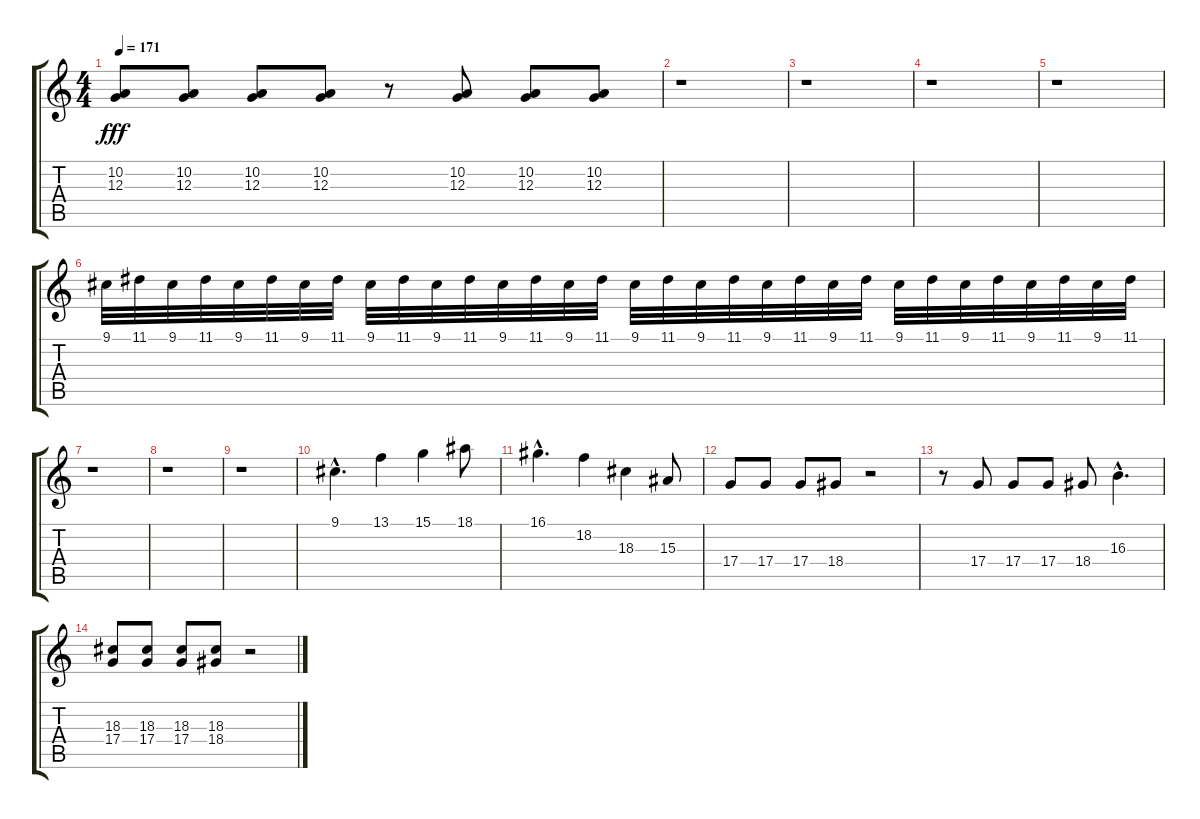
\track "" {instrument trumpet}
\staff {score tabs}
\tuning (E4 B3 G3 D3 A2 E2) {hide}
\ts (4 4)
\tempo 171
\clef g2
\ks c
(10.2 12.3).8{dy fff} (10.2 12.3).8 (10.2 12.3).8 (10.2 12.3).8 r.8 (10.2 12.3).8 (10.2 12.3).8 (10.2 12.3).8 |
r.1 |
r.1 |
r.1 |
r.1 |
9.1.32 11.1.32 9.1.32 11.1.32 9.1.32 11.1.32 9.1.32 11.1.32 9.1.32 11.1.32 9.1.32 11.1.32 9.1.32 11.1.32 9.1.32 11.1.32 9.1.32 11.1.32 9.1.32 11.1.32 9.1.32 11.1.32 9.1.32 11.1.32 9.1.32 11.1.32 9.1.32 11.1.32 9.1.32 11.1.32 9.1.32 11.1.32 |
r.1 |
r.1 |
r.1 |
9.1{hac}.4{d} 13.1.4 15.1.4 18.1.8 |
16.1{hac}.4{d} 18.2.4 18.3.4 15.3.8 |
17.4.8 17.4.8 17.4.8 18.4.8 r.2 |
r.8 17.4.8 17.4.8 17.4.8 18.4.8 16.3{hac}.4{d} |
(18.3 17.4).8 (18.3 17.4).8 (18.3 17.4).8 (18.3 18.4).8 r.2
